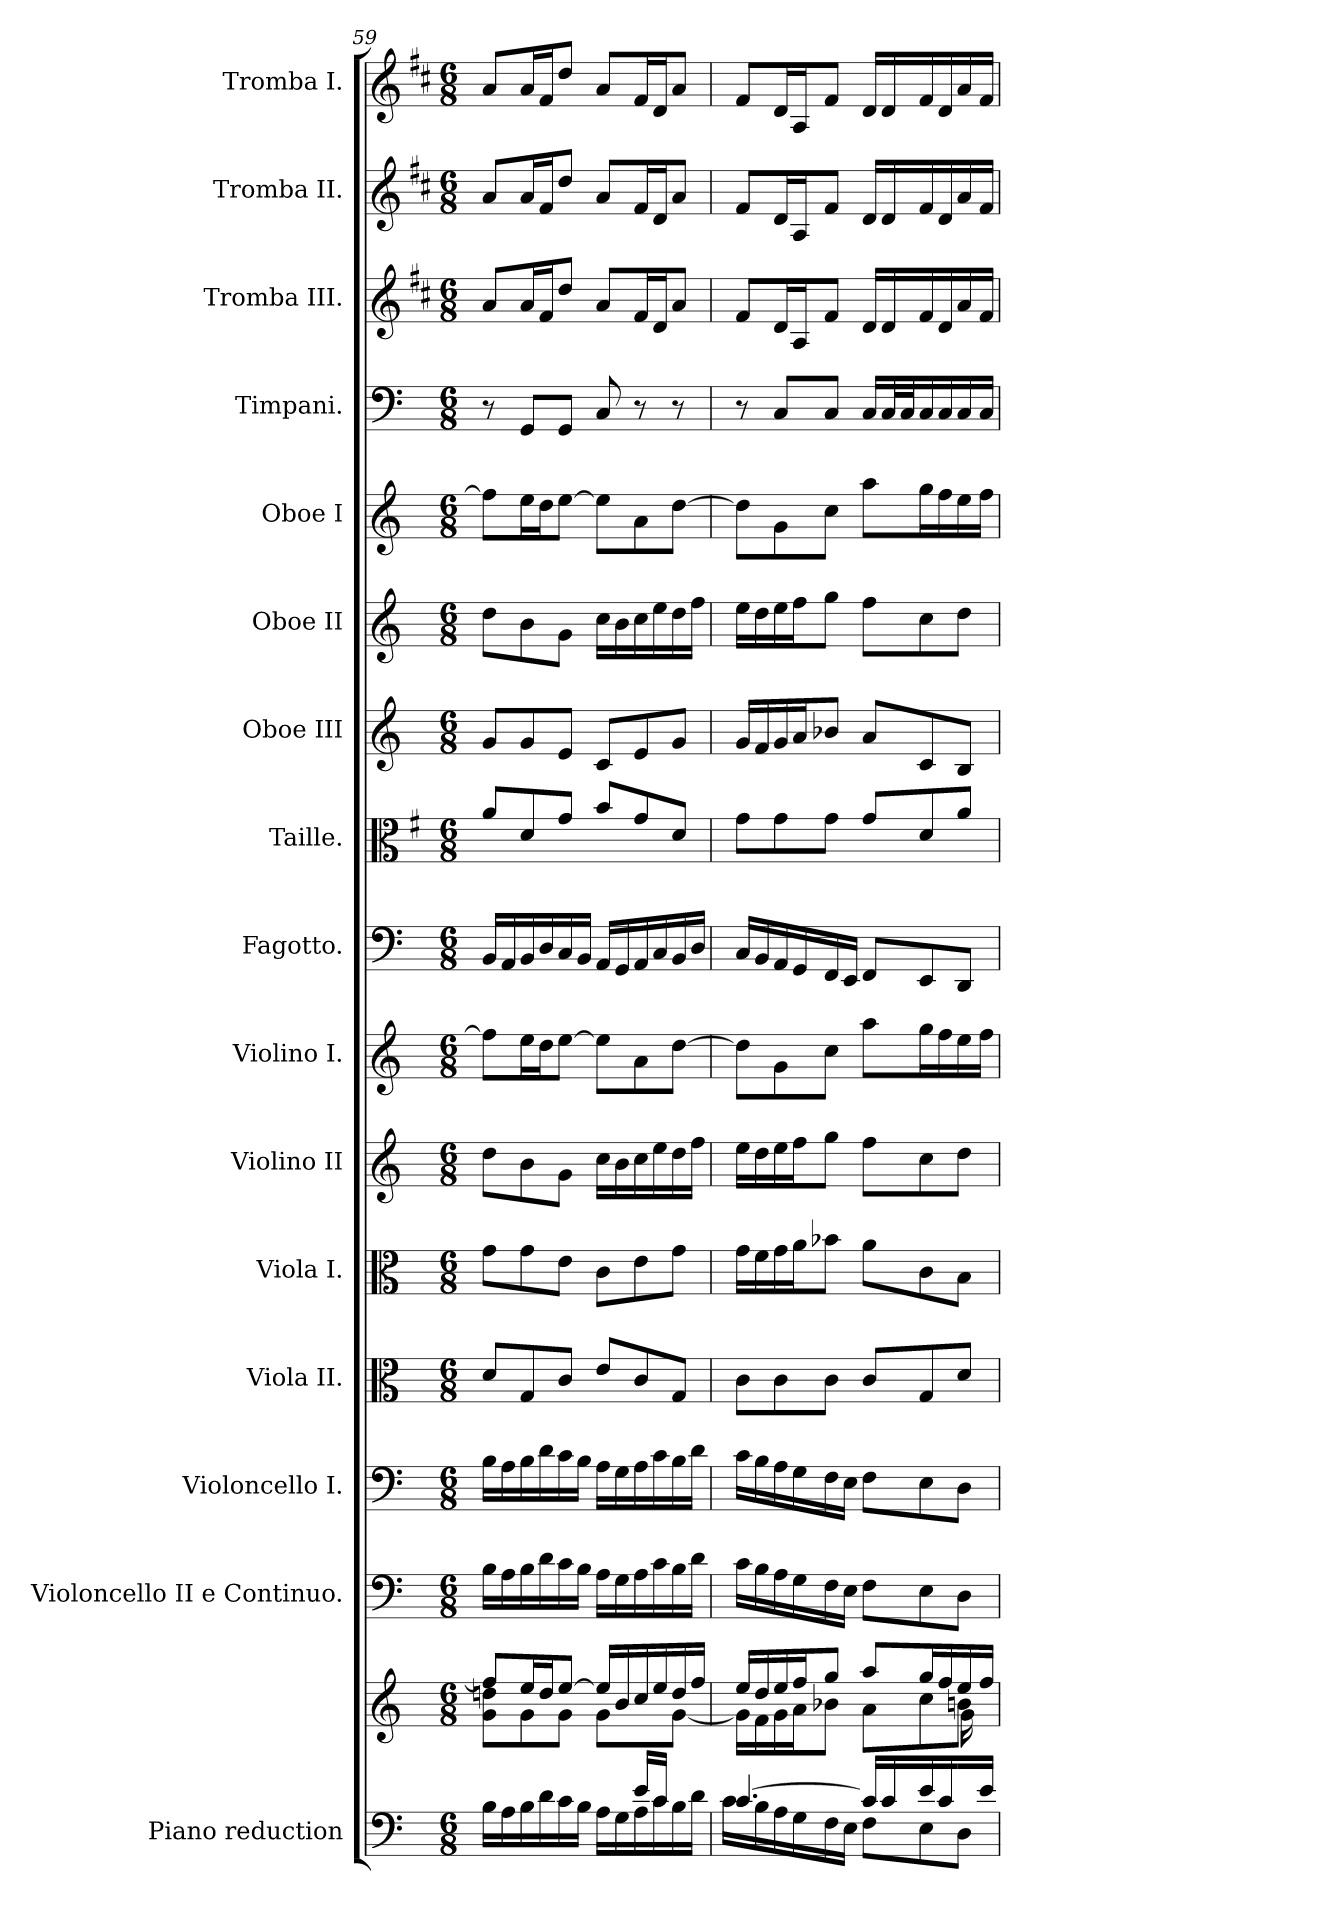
**kern	**kern	**kern	**kern	**kern	**kern	**kern	**kern	**kern	**kern	**kern	**kern	**kern	**kern	**kern	**kern	**kern
*part16	*part16	*part15	*part14	*part13	*part12	*part11	*part10	*part9	*part8	*part7	*part6	*part5	*part4	*part3	*part2	*part1
*staff17	*staff16	*staff15	*staff14	*staff13	*staff12	*staff11	*staff10	*staff9	*staff8	*staff7	*staff6	*staff5	*staff4	*staff3	*staff2	*staff1
*I"Piano reduction	*	*I"Violoncello II e Continuo.	*I"Violoncello I.	*I"Viola II.	*I"Viola I.	*I"Violino II	*I"Violino I.	*I"Fagotto.	*I"Taille.	*I"Oboe III	*I"Oboe II	*I"Oboe I	*I"Timpani.	*I"Tromba III.	*I"Tromba II.	*I"Tromba I.
*I'Pno	*	*I'Vc	*I'Vc	*I'Vla	*I'Vla	*	*I'Vln	*	*	*I'Ob	*I'Ob	*I'Ob	*I'Timp	*	*	*
*clefF4	*clefG2	*clefF4	*clefF4	*clefC3	*clefC3	*clefG2	*clefG2	*clefF4	*clefC3	*clefG2	*clefG2	*clefG2	*clefF4	*clefG2	*clefG2	*clefG2
*	*	*ITrd7c12	*	*	*	*	*	*	*ITrd4c7	*	*	*	*	*ITrd1c2	*ITrd1c2	*ITrd1c2
*k[]	*k[]	*k[]	*k[]	*k[]	*k[]	*k[]	*k[]	*k[]	*k[]	*k[]	*k[]	*k[]	*k[]	*k[]	*k[]	*k[]
*M6/8	*M6/8	*M6/8	*M6/8	*M6/8	*M6/8	*M6/8	*M6/8	*M6/8	*M6/8	*M6/8	*M6/8	*M6/8	*M6/8	*M6/8	*M6/8	*M6/8
=59	=59	=59	=59	=59	=59	=59	=59	=59	=59	=59	=59	=59	=59	=59	=59	=59
*^	*^	*	*	*	*	*	*	*	*	*	*	*	*	*	*	*
2ryy	16B\LL	8ff/L]	8g\ 8ddn\L	16BB\LL	16B\LL	8d/L	8g\L	8dd\L	8ff\L]	16BB/LL	8d/L	8g/L	8dd\L	8ff\L]	8r	8g/L	8g/L	8g/L
.	16A\	.	.	16AA\	16A\	.	.	.	.	16AA/	.	.	.	.	.	.	.	.
.	16B\	16ee/L	8g\	16BB\	16B\	8G/	8g\	8b\	16ee\L	16BB/	8G/	8g/	8b\	16ee\L	8GG/L	16g/L	16g/L	16g/L
.	16d\	16dd/J	.	16D\	16d\	.	.	.	16dd\J	16D/	.	.	.	16dd\J	.	16e/J	16e/J	16e/J
.	16c\	[8ee/J	8g\J	16C\	16c\	8c/J	8e\J	8g\J	[8ee\J	16C/	8c/J	8e/J	8g\J	[8ee\J	8GG/J	8cc/J	8cc/J	8cc/J
.	16B\JJ	.	.	16BB\JJ	16B\JJ	.	.	.	.	16BB/JJ	.	.	.	.	.	.	.	.
.	16A\LL	16ee/LL]	8g\L	16AA\LL	16A\LL	8e/L	8c\L	16cc\LL	8ee\L]	16AA/LL	8e/L	8c/L	16cc\LL	8ee\L]	8C/	8g/L	8g/L	8g/L
.	16G\	16b/	.	16GG\	16G\	.	.	16b\	.	16GG/	.	.	16b\	.	.	.	.	.
16e/L	16A\	16cc/	8ryy	16AA\	16A\	8c/	8e\	16cc\	8a\	16AA/	8c/	8e/	16cc\	8a\	8r	16e/L	16e/L	16e/L
16c/J	16c\	16ee/	.	16C\	16c\	.	.	16ee\	.	16C/	.	.	16ee\	.	.	16c/J	16c/J	16c/J
8ryy	16B\	16dd/	[8g\J	16BB\	16B\	8G/J	8g\J	16dd\	[8dd\J	16BB/	8G/J	8g/J	16dd\	[8dd\J	8r	8g/J	8g/J	8g/J
.	16d\JJ	16ff/JJ	.	16D\JJ	16d\JJ	.	.	16ff\JJ	.	16D/JJ	.	.	16ff\JJ	.	.	.	.	.
=60	=60	=60	=60	=60	=60	=60	=60	=60	=60	=60	=60	=60	=60	=60	=60	=60	=60	=60
*	*	*	*^	*	*	*	*	*	*	*	*	*	*	*	*	*	*	*
[4.c/	16c\LL	16ee/LL	16g\LL]	8ryy	16C\LL	16c\LL	8c\L	16g\LL	16ee\LL	8dd\L]	16C/LL	8c\L	16g/LL	16ee\LL	8dd\L]	8r	8e/L	8e/L	8e/L
.	16B\	16dd/	16f\	.	16BB\	16B\	.	16f\	16dd\	.	16BB/	.	16f/	16dd\	.	.	.	.	.
*	*	*	*v	*v	*	*	*	*	*	*	*	*	*	*	*	*	*	*	*
.	16A\	16ee/	16g\	16AA\	16A\	8c\	16g\	16ee\	8g\	16AA/	8c\	16g/	16ee\	8g\	8C/L	16c/L	16c/L	16c/L
.	16G\	16ff/J	16a\J	16GG\	16G\	.	16a\J	16ff\J	.	16GG/	.	16a/J	16ff\J	.	.	16G/J	16G/J	16G/J
.	16F\	8gg/J	8b-X\J	16FF\	16F\	8c\J	8b-X\J	8gg\J	8cc\J	16FF/	8c\J	8b-X/J	8gg\J	8cc\J	8C/J	8e/J	8e/J	8e/J
.	16E\JJ	.	.	16EE\JJ	16E\JJ	.	.	.	.	16EE/JJ	.	.	.	.	.	.	.	.
16c/LL]	8F\L	8aa/L	8a\L	8FF\L	8F\L	8c/L	8a\L	8ff\L	8aa\L	8FF/L	8c/L	8a/L	8ff\L	8aa\L	16C/LL	16c/LL	16c/LL	16c/LL
16c/	.	.	.	.	.	.	.	.	.	.	.	.	.	.	32C/L	16c/	16c/	16c/
.	.	.	.	.	.	.	.	.	.	.	.	.	.	.	32C/J	.	.	.
16e/	8E\	16gg/L	8cc\	8EE\	8E\	8G/	8c\	8cc\	16gg\L	8EE/	8G/	8c/	8cc\	16gg\L	16C/	16e/	16e/	16e/
16c/	.	16ff/	.	.	.	.	.	.	16ff\	.	.	.	.	16ff\	16C/	16c/	16c/	16c/
*	*	*	*^	*	*	*	*	*	*	*	*	*	*	*	*	*	*	*
16ryy	8D\J	16ee/	8bn\J	16g\	8DD\J	8D\J	8d/J	8B\J	8dd\J	16ee\	8DD/J	8d/J	8B/J	8dd\J	16ee\	16C/	16g/	16g/	16g/
16e/JJ	.	16ff/JJ	.	16ryy	.	.	.	.	.	16ff\JJ	.	.	.	.	16ff\JJ	16C/JJ	16e/JJ	16e/JJ	16e/JJ
*v	*v	*	*	*	*	*	*	*	*	*	*	*	*	*	*	*	*	*	*
*	*v	*v	*v	*	*	*	*	*	*	*	*	*	*	*	*	*	*	*
=	=	=	=	=	=	=	=	=	=	=	=	=	=	=	=	=
*-	*-	*-	*-	*-	*-	*-	*-	*-	*-	*-	*-	*-	*-	*-	*-	*-
